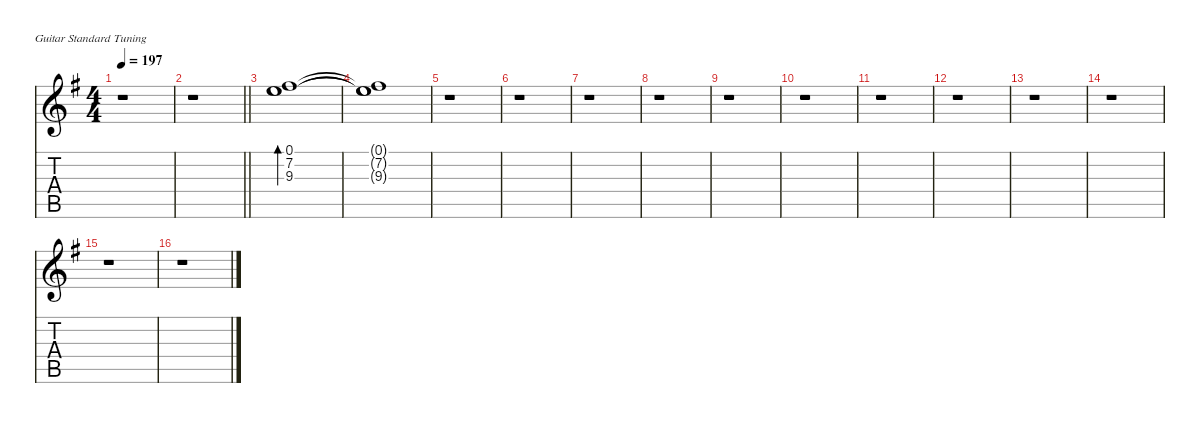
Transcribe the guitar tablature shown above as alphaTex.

\defaultSystemsLayout 4
\hideDynamics
\bracketExtendMode nobrackets
\singleTrackTrackNamePolicy hidden
\multiTrackTrackNamePolicy hidden
\firstSystemTrackNameMode fullname
\firstSystemTrackNameOrientation horizontal
\otherSystemsTrackNameOrientation horizontal
\track ("Guitar 3" "od.guit.") {defaultSystemsLayout 8 instrument overdrivenguitar}
\staff {score tabs}
\tuning (E4 B3 G3 D3 A2 E2)
\ts (4 4)
\tempo 197
\clef g2
\ks eminor
r.1{dy f beam Down} |
\barLineRight lightlight
r.1{beam Down} |
(0.1{acc forcenatural} 7.2{acc #} 9.3{acc forcenatural}).1{bd 480 dy mf beam Down} |
(0.1{t acc forcenatural} 7.2{t acc #} 9.3{t acc forcenatural}).1{beam Down} |
r.1{beam Down} |
r.1{beam Down} |
r.1{beam Down} |
r.1{beam Down} |
r.1{beam Down} |
r.1{beam Down} |
r.1{beam Down} |
r.1{beam Down} |
r.1{beam Down} |
r.1{beam Down} |
r.1{beam Down} |
r.1{beam Down}
